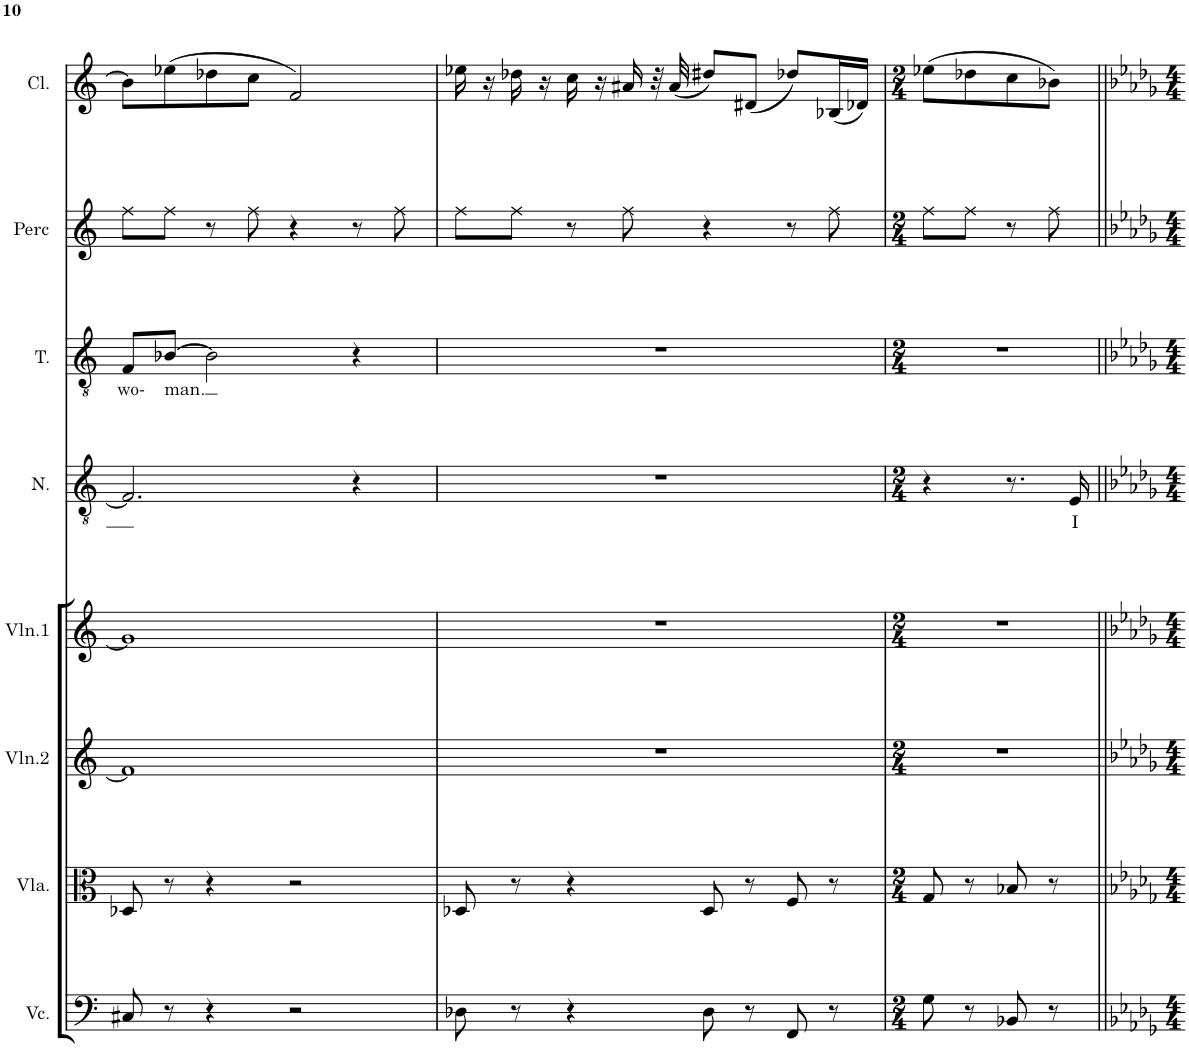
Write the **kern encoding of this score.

**kern	**kern	**kern	**kern	**kern	**text	**kern	**text	**kern	**kern
*part8	*part7	*part6	*part5	*part4	*part4	*part3	*part3	*part2	*part1
*staff8	*staff7	*staff6	*staff5	*staff4	*staff4	*staff3	*staff3	*staff2	*staff1
*I"Violoncello	*I"Viola	*I"Violin 2	*I"Violin 1	*I"Nelo	*	*I"Tomaya	*	*I"Perc	*I"Bb Clarinet
*I'Vc.	*I'Vla.	*I'Vln.2	*I'Vln.1	*I'N.	*	*I'T.	*	*I'Perc	*I'Cl.
!!LO:PB:g=z
*clefF4	*clefC3	*clefG2	*clefG2	*clefGv2	*	*clefGv2	*	*clefG2	*clefG2
*	*	*	*	*	*	*	*	*	*ITrd1c2
*k[]	*k[]	*k[]	*k[]	*k[]	*	*k[]	*	*k[]	*k[]
*M4/4	*M4/4	*M4/4	*M4/4	*M4/4	*	*M4/4	*	*M4/4	*M4/4
=49	=49	=49	=49	=49	=49	=49	=49	=49	=49
!	!	!	!	!	!	!	!LO:LY:b	!	!
8C#X/	8D-X/	1f]	1g]	2.F/]	.	8F/L	wo-	8ff\L	8b-\L]
!	!	!	!	!	!	!	!LO:LY:b	!	!
8r	8r	.	.	.	.	[8B-X/J	man.	8ff\J	(8ee-X\
4r	4r	.	.	.	.	2B-\]	.	8r	8dd-X\
.	.	.	.	.	.	.	.	8ff\	8cc\J
2r	2r	.	.	.	.	.	.	4r	2f/)
.	.	.	.	4r	.	4r	.	8r	.
.	.	.	.	.	.	.	.	8ff\	.
=50	=50	=50	=50	=50	=50	=50	=50	=50	=50
8D-X\	8D-X/	1r	1r	1r	.	1r	.	8ff\L	16ee-X\
.	.	.	.	.	.	.	.	.	16r
8r	8r	.	.	.	.	.	.	8ff\J	16dd-X\
.	.	.	.	.	.	.	.	.	16r
4r	4r	.	.	.	.	.	.	8r	16cc\
.	.	.	.	.	.	.	.	.	16r
.	.	.	.	.	.	.	.	8ff\	16a#X/
.	.	.	.	.	.	.	.	.	32r
.	.	.	.	.	.	.	.	.	(32a#/
8D-\	8D-/	.	.	.	.	.	.	4r	8dd#X/L)
8r	8r	.	.	.	.	.	.	.	(8d#X/J
8FF/	8F/	.	.	.	.	.	.	8r	8dd-X/L)
8r	8r	.	.	.	.	.	.	8ff\	(16B-X/L
.	.	.	.	.	.	.	.	.	16d-X/JJ)
=51	=51	=51	=51	=51	=51	=51	=51	=51	=51
*M2/4	*M2/4	*M2/4	*M2/4	*M2/4	*	*M2/4	*	*M2/4	*M2/4
8G\	8G/	2r	2r	4r	.	2r	.	8ff\L	(8ee-X\L
8r	8r	.	.	.	.	.	.	8ff\J	8dd-X\
8BB-X/	8B-X/	.	.	8.r	.	.	.	8r	8cc\
8r	8r	.	.	.	.	.	.	8ff\	8b-X\J)
!	!	!	!	!	!LO:LY:b	!	!	!	!
.	.	.	.	16E/	I	.	.	.	.
=||	=||	=||	=||	=||	=||	=||	=||	=||	=||
*-	*-	*-	*-	*-	*-	*-	*-	*-	*-
